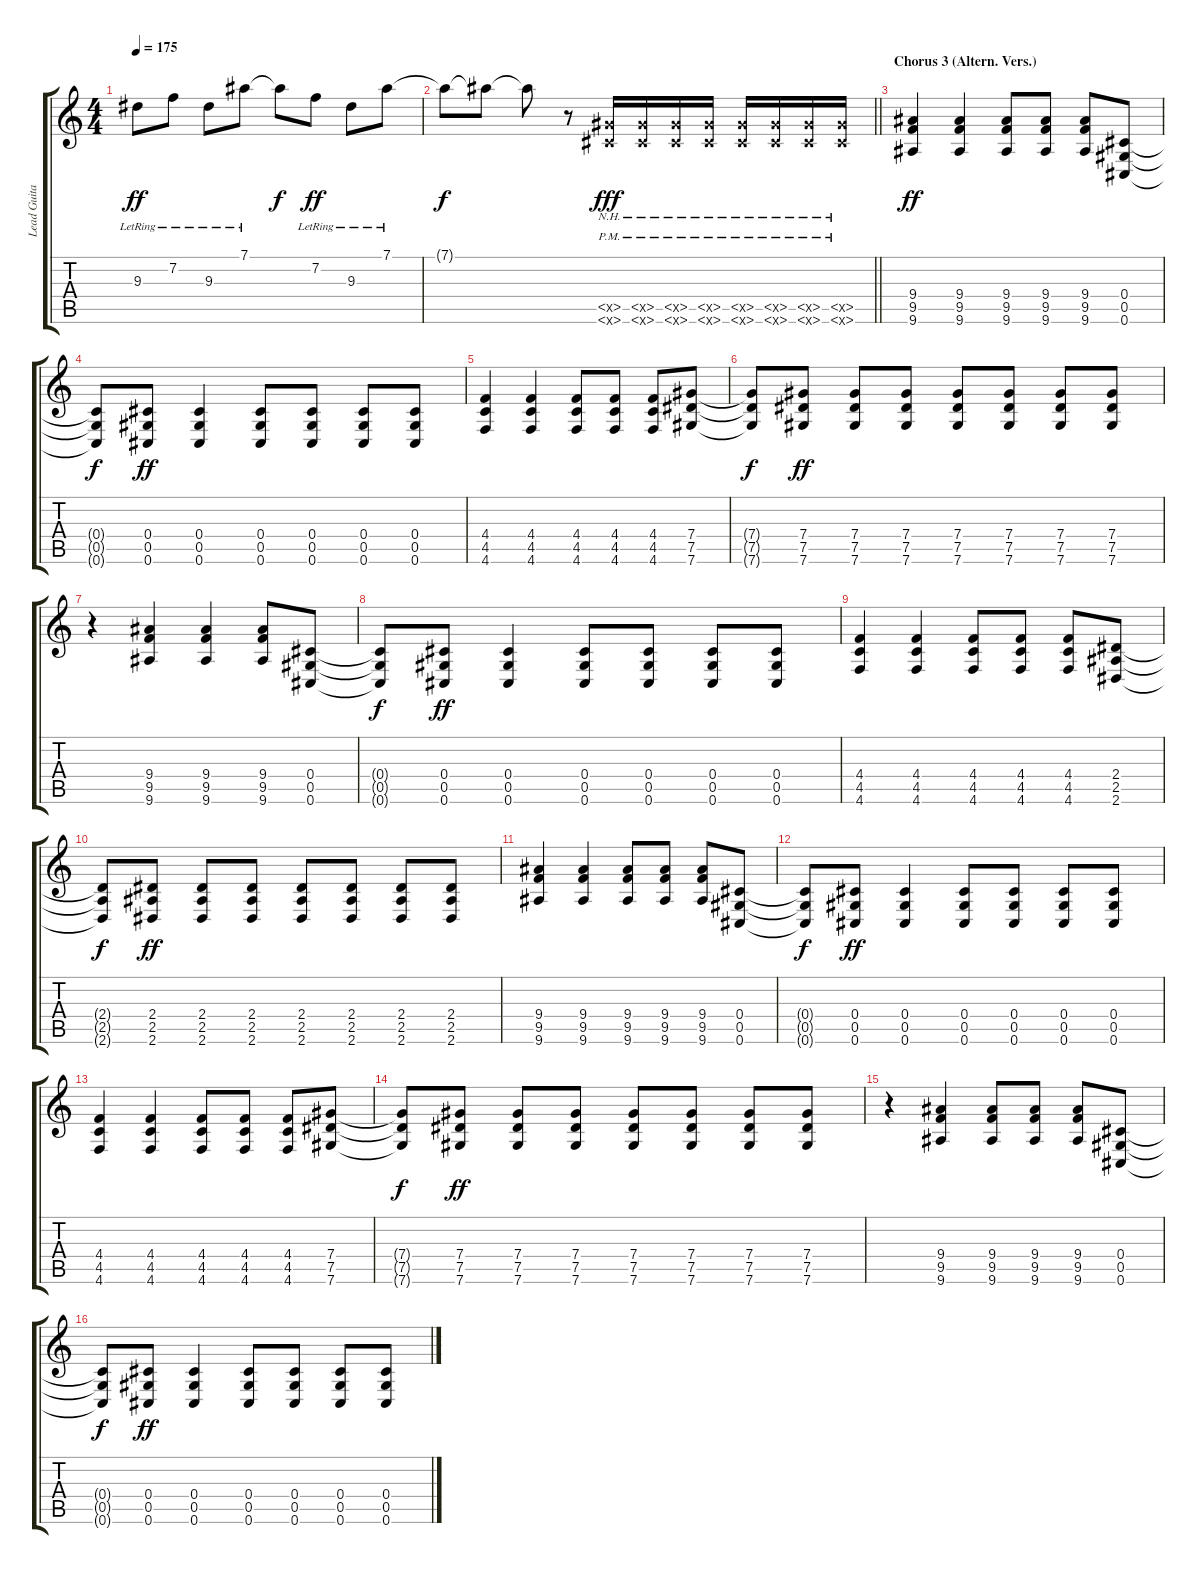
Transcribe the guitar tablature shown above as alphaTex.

\track ("Lead Guitar | Josh" "Lead Guita") {instrument overdrivenguitar}
\staff {score tabs}
\tuning (Eb4 Bb3 Gb3 Db3 Ab2 Db2) {hide}
\ts (4 4)
\tempo 175
\clef g2
\ks c
9.3{lr}.8{dy ff} 7.2{lr}.8 9.3{lr}.8 7.1{lr}.8 7.1{t}.8{dy f} 7.2{lr}.8{dy ff} 9.3{lr}.8 7.1{lr}.8 |
\barLineRight lightlight
7.1{t}.8{dy f} 7.1{t}.8 7.1{t}.8 r.8 (0.5{nh pm x} 0.6{nh pm x}).16{dy fff instrument overdrivenguitar} (0.5{nh pm x} 0.6{nh pm x}).16 (0.5{nh pm x} 0.6{nh pm x}).16 (0.5{nh pm x} 0.6{nh pm x}).16 (0.5{nh pm x} 0.6{nh pm x}).16 (0.5{nh pm x} 0.6{nh pm x}).16 (0.5{nh pm x} 0.6{nh pm x}).16 (0.5{nh pm x} 0.6{nh pm x}).16 |
\section ("" "Chorus 3 (Altern. Vers.)")
(9.4 9.5 9.6).4{dy ff} (9.4 9.5 9.6).4 (9.4 9.5 9.6).8 (9.4 9.5 9.6).8 (9.4 9.5 9.6).8 (0.4 0.5 0.6).8 |
(0.4{t} 0.5{t} 0.6{t}).8{dy f} (0.4 0.5 0.6).8{dy ff} (0.4 0.5 0.6).4 (0.4 0.5 0.6).8 (0.4 0.5 0.6).8 (0.4 0.5 0.6).8 (0.4 0.5 0.6).8 |
(4.4 4.5 4.6).4 (4.4 4.5 4.6).4 (4.4 4.5 4.6).8 (4.4 4.5 4.6).8 (4.4 4.5 4.6).8 (7.4 7.5 7.6).8 |
(7.4{t} 7.5{t} 7.6{t}).8{dy f} (7.4 7.5 7.6).8{dy ff} (7.4 7.5 7.6).8 (7.4 7.5 7.6).8 (7.4 7.5 7.6).8 (7.4 7.5 7.6).8 (7.4 7.5 7.6).8 (7.4 7.5 7.6).8 |
r.4 (9.4 9.5 9.6).4 (9.4 9.5 9.6).4 (9.4 9.5 9.6).8 (0.4 0.5 0.6).8 |
(0.4{t} 0.5{t} 0.6{t}).8{dy f} (0.4 0.5 0.6).8{dy ff} (0.4 0.5 0.6).4 (0.4 0.5 0.6).8 (0.4 0.5 0.6).8 (0.4 0.5 0.6).8 (0.4 0.5 0.6).8 |
(4.4 4.5 4.6).4 (4.4 4.5 4.6).4 (4.4 4.5 4.6).8 (4.4 4.5 4.6).8 (4.4 4.5 4.6).8 (2.4 2.5 2.6).8 |
(2.4{t} 2.5{t} 2.6{t}).8{dy f} (2.4 2.5 2.6).8{dy ff} (2.4 2.5 2.6).8 (2.4 2.5 2.6).8 (2.4 2.5 2.6).8 (2.4 2.5 2.6).8 (2.4 2.5 2.6).8 (2.4 2.5 2.6).8 |
(9.4 9.5 9.6).4 (9.4 9.5 9.6).4 (9.4 9.5 9.6).8 (9.4 9.5 9.6).8 (9.4 9.5 9.6).8 (0.4 0.5 0.6).8 |
(0.4{t} 0.5{t} 0.6{t}).8{dy f} (0.4 0.5 0.6).8{dy ff} (0.4 0.5 0.6).4 (0.4 0.5 0.6).8 (0.4 0.5 0.6).8 (0.4 0.5 0.6).8 (0.4 0.5 0.6).8 |
(4.4 4.5 4.6).4 (4.4 4.5 4.6).4 (4.4 4.5 4.6).8 (4.4 4.5 4.6).8 (4.4 4.5 4.6).8 (7.4 7.5 7.6).8 |
(7.4{t} 7.5{t} 7.6{t}).8{dy f} (7.4 7.5 7.6).8{dy ff} (7.4 7.5 7.6).8 (7.4 7.5 7.6).8 (7.4 7.5 7.6).8 (7.4 7.5 7.6).8 (7.4 7.5 7.6).8 (7.4 7.5 7.6).8 |
r.4 (9.4 9.5 9.6).4 (9.4 9.5 9.6).8 (9.4 9.5 9.6).8 (9.4 9.5 9.6).8 (0.4 0.5 0.6).8 |
(0.4{t} 0.5{t} 0.6{t}).8{dy f} (0.4 0.5 0.6).8{dy ff} (0.4 0.5 0.6).4 (0.4 0.5 0.6).8 (0.4 0.5 0.6).8 (0.4 0.5 0.6).8 (0.4 0.5 0.6).8
